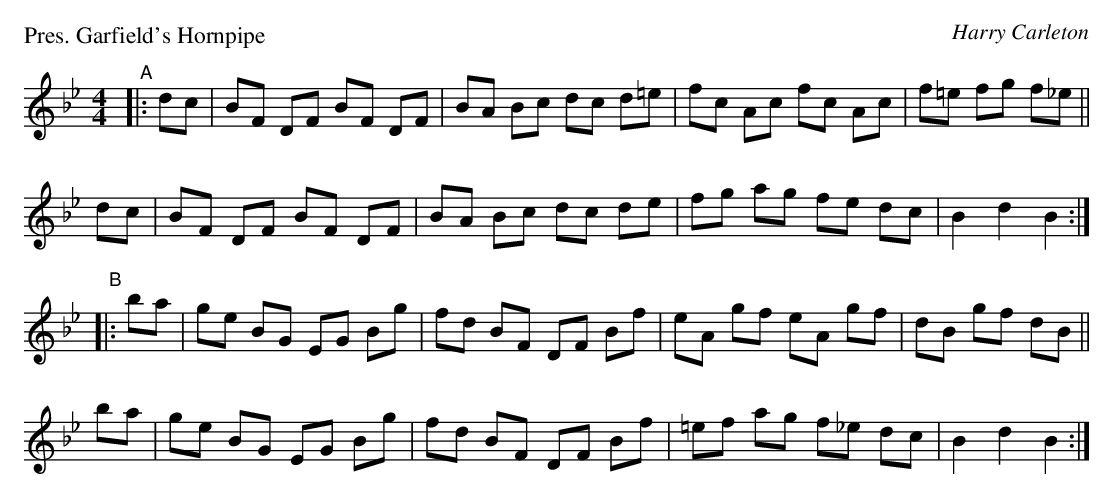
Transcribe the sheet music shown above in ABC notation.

X:1
P: Pres. Garfield's Hornpipe
C: Harry Carleton
M: 4/4
L: 1/8
K:Bb
"^A"|:\
dc | BF DF BF DF | BA Bc dc d=e | fc Ac fc Ac | f=e fg f_e ||
dc | BF DF BF DF | BA Bc dc de | fg ag fe dc | B2 d2 B2 :|
"^B"|:\
ba | ge BG EG Bg | fd BF DF Bf | eA gf eA gf | dB gf dB ||
ba | ge BG EG Bg | fd BF DF Bf | =ef ag f_e dc | B2 d2 B2 :|
